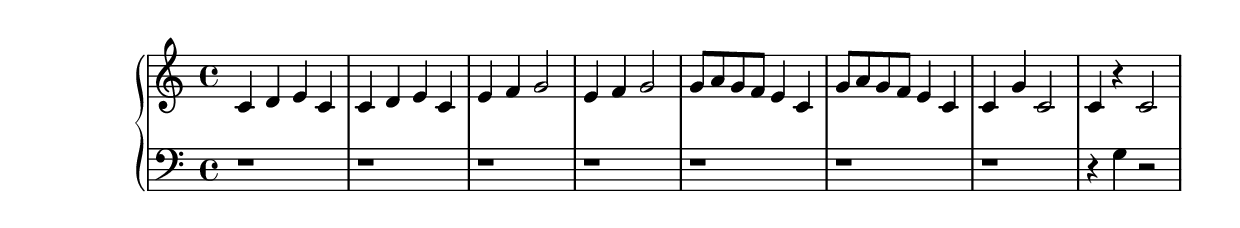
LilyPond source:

\new GrandStaff   <<
\new Staff {
\clef treble \time 4/4 \key c \major c' d' e' c' c' d' e' c' e' f' g'2 e'4 f' g'2 g'8 a' g' f' e'4 c' g'8 a' g' f' e'4 c' c' g' c'2 c'4 r c'2
}


\new Staff {
\clef bass r1 r1 r1 r1 r1 r1 r1 r4 g r2
}


 >>